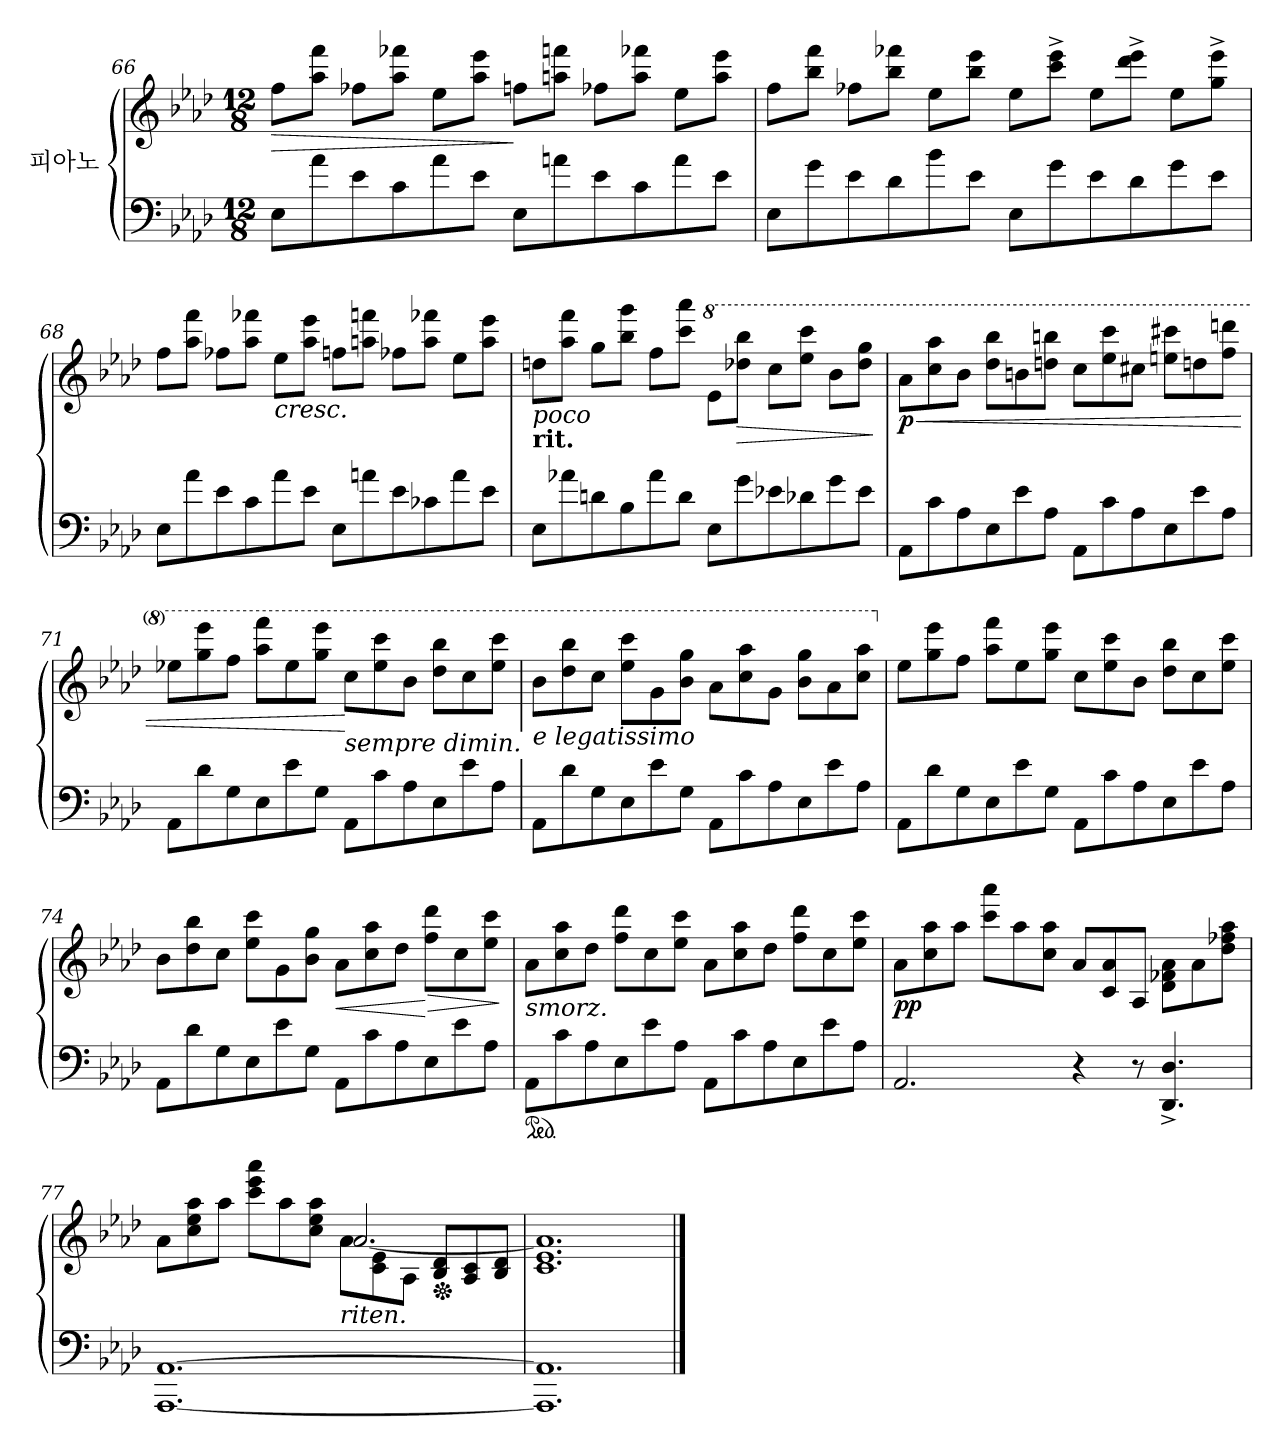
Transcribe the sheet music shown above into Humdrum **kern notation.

**kern	**kern	**dynam
*part1	*part1	*part1
*staff2	*staff1	*staff1/2
*I"피아노	*	*
!!LO:LB:g=z
*clefF4	*clefG2	*
*k[b-e-a-d-]	*k[b-e-a-d-]	*
*M12/8	*M12/8	*
=66	=66	=66
!	!	!LO:HP:b
8E-\L	8ff\L	>
8a-\	8aa-\ 8fff\J	.
8e-\	8ff-X\L	.
8c\	8aa-\ 8fff-X\J	.
8a-\	8ee-\L	.
8e-\J	8aa-\ 8eee-\J	.
8E-\L	8ffn\L	]
8an\	8aan\ 8fffn\J	.
8e-\	8ff-X\L	.
8c\	8aa\ 8fff-X\J	.
8a\	8ee-\L	.
8e-\J	8aa\ 8eee-\J	.
=67	=67	=67
8E-\L	8ff\L	.
8g\	8bb-\ 8fff\J	.
8e-\	8ff-X\L	.
8d-\	8bb-\ 8fff-X\J	.
8b-\	8ee-\L	.
8e-\J	8bb-\ 8eee-\J	.
8E-\L	8ee-\L	.
8g\	8ccc\^ 8eee-\^J	.
8e-\	8ee-\L	.
8d-\	8ddd-\^ 8eee-\^J	.
8g\	8ee-\L	.
8e-\J	8gg\^ 8eee-\^J	.
=68	=68	=68
8E-\L	8ff\L	.
8a-\	8aa-\ 8fff\J	.
8e-\	8ff-X\L	.
8c\	8aa-\ 8fff-X\J	.
!	!LO:TX:b:i:t=cresc.	!
8a-\	8ee-\L	.
8e-\J	8aa-\ 8eee-\J	.
8E-\L	8ffn\L	.
8an\	8aan\ 8fffn\J	.
8e-\	8ff-X\L	.
8c-X\	8aa\ 8fff-X\J	.
8a\	8ee-\L	.
8e-\J	8aa\ 8eee-\J	.
!!LO:LB:g=z
=69	=69	=69
!	!LO:TX:b:i:t=poco	!
!	!LO:TX:b:B:t=rit.	!
8E-\L	8ddn\L	.
8a-X\	8aa-\ 8fff\J	.
8dn\	8gg\L	.
8B-\	8bb-\ 8ggg\J	.
8a-\	8ff\L	.
8d\J	8ccc\ 8aaa-\J	.
*	*8va	*
8E-\L	8ee-\L	.
!	!	!LO:HP:b
8g\	8ddd-X\ 8bbb-\J	>
8e-X\	8ccc\L	.
8d-X\	8eee-\ 8cccc\J	.
8g\	8bb-\L	.
8e-\J	8ddd-\ 8ggg\J	.
.	.	]
=70	=70	=70
!	!	!LO:HP:b
!	!	!LO:DY:n=1:b
8AA-\L	8aa-\L	< p
8c\	8ccc\ 8aaa-\	.
8A-\	8bb-\J	.
8E-\	8ddd-\ 8bbb-\L	.
8e-\	8bbn\	.
8A-\J	8dddn\ 8bbbn\J	.
8AA-\L	8ccc\L	.
8c\	8eee-\ 8cccc\	.
8A-\	8ccc#X\J	.
8E-\	8eeen\ 8cccc#X\L	.
8e-\	8dddn\	.
8A-\J	8fff\ 8ddddn\J	.
=71	=71	=71
8AA-\L	8eee-X\L	.
8d-\	8ggg\ 8eeee-\	.
8G\	8fff\J	.
8E-\	8aaa-\ 8ffff\L	.
8e-\	8eee-\	.
8G\J	8ggg\ 8eeee-\J	.
!	!LO:TX:b:i:t=sempre        dimin.	!
8AA-\L	8ccc\L	[
8c\	8eee-\ 8cccc\	.
8A-\	8bb-\J	.
8E-\	8ddd-\ 8bbb-\L	.
8e-\	8ccc\	.
8A-\J	8eee-\ 8cccc\J	.
=72	=72	=72
!	!LO:TX:b:i:t=e        legatissimo	!
8AA-\L	8bb-\L	.
8d-\	8ddd-\ 8bbb-\	.
8G\	8ccc\J	.
8E-\	8eee-\ 8cccc\L	.
8e-\	8gg\	.
8G\J	8bb-\ 8ggg\J	.
8AA-\L	8aa-\L	.
8c\	8ccc\ 8aaa-\	.
8A-\	8gg\J	.
8E-\	8bb-\ 8ggg\L	.
8e-\	8aa-\	.
8A-\J	8ccc\ 8aaa-\J	.
!!LO:PB:g=z
=73	=73	=73
*	*X8va	*
8AA-\L	8ee-\L	.
8d-\	8gg\ 8eee-\	.
8G\	8ff\J	.
8E-\	8aa-\ 8fff\L	.
8e-\	8ee-\	.
8G\J	8gg\ 8eee-\J	.
8AA-\L	8cc\L	.
8c\	8ee-\ 8ccc\	.
8A-\	8b-\J	.
8E-\	8dd-\ 8bb-\L	.
8e-\	8cc\	.
8A-\J	8ee-\ 8ccc\J	.
=74	=74	=74
8AA-\L	8b-\L	.
8d-\	8dd-\ 8bb-\	.
8G\	8cc\J	.
8E-\	8ee-\ 8ccc\L	.
8e-\	8g\	.
8G\J	8b-\ 8gg\J	.
!	!	!LO:HP:b
8AA-\L	8a-\L	<
8c\	8cc\ 8aa-\	.
8A-\	8dd-\J	.
!	!	!LO:HP:n=1:b
8E-\	8ff\ 8ddd-\L	[ >
8e-\	8cc\	.
8A-\J	8ee-\ 8ccc\J	.
.	.	]
=75	=75	=75
*ped	*	*
!	!LO:TX:b:i:t=smorz.	!
8AA-\L	8a-\L	.
8c\	8cc\ 8aa-\	.
8A-\	8dd-\J	.
8E-\	8ff\ 8ddd-\L	.
8e-\	8cc\	.
8A-\J	8ee-\ 8ccc\J	.
8AA-\L	8a-\L	.
8c\	8cc\ 8aa-\	.
8A-\	8dd-\J	.
8E-\	8ff\ 8ddd-\L	.
8e-\	8cc\	.
8A-\J	8ee-\ 8ccc\J	.
!!LO:LB:g=z
=76	=76	=76
!	!	!LO:DY:b
2.AA-/	8a-\L	pp
.	8cc\ 8aa-\	.
.	8aa-\J	.
.	8ccc\ 8aaa-\L	.
.	8aa-\	.
.	8cc\ 8aa-\J	.
4r	8a-/L	.
.	8c/ 8a-/	.
8r	8A-/J	.
4.DD-/^> 4.D-/^>	8d-\ 8f-X\ 8a-\L	.
.	8a-\	.
.	8dd-\ 8ff-X\ 8aa-\J	.
=77	=77	=77
*	*^	*
[1.AAA- [1.AA-	8a-\L	2.ryy	.
.	8cc\ 8ee-\ 8aa-\	.	.
.	8aa-\J	.	.
.	8ccc\ 8eee-\ 8aaa-\L	.	.
.	8aa-\	.	.
.	8cc\ 8ee-\ 8aa-\J	.	.
!	!LO:TX:b:i:t=riten.	!	!
.	8a-\L	[2.a-/	.
.	8c\ 8e-\	.	.
.	8A-\J	.	.
*	*Xped	*	*
.	8B-/ 8d-/L	.	.
.	8A-/ 8c/	.	.
.	8B-/ 8d-/J	.	.
=78	=78	=78	=78
1.AAA-] 1.AA-]	1.c 1.e-	1.a-]	.
*	*v	*v	*
==	==	==
*-	*-	*-
